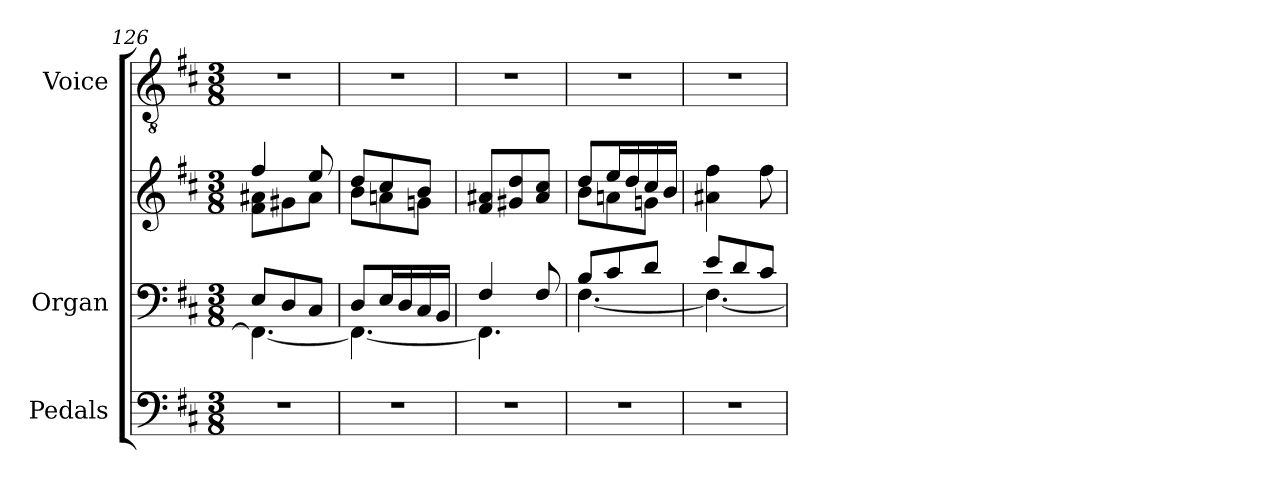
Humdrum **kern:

**kern	**kern	**kern	**kern
*part3	*part2	*part2	*part1
*staff4	*staff3	*staff2	*staff1
*I"Pedals	*I"Organ	*	*I"Voice
*I'Ped.	*I'Org.	*	*I'Voice
*clefF4	*clefF4	*clefG2	*clefGv2
*	*	*	*ITrd7c12
*k[f#c#]	*k[f#c#]	*k[f#c#]	*k[f#c#]
*b:	*b:	*b:	*b:
*M3/8	*M3/8	*M3/8	*M3/8
=126	=126	=126	=126
!LO:N:vis=1	!	!	!LO:N:vis=1
*	*^	*^	*
4.r	8Ei/L	4.FF#i\_<	4ff#i/	8f#i\ 8a#XiL	4.r
.	8Di/	.	.	8g#Xi\	.
.	8C#i/J	.	8eei/	8a#i\J	.
=127	=127	=127	=127	=127	=127
!LO:N:vis=1	!	!	!	!	!LO:N:vis=1
4.r	8Di/L	4.FF#i\_<	8ddi/L	8bi\L	4.r
.	16Ei/L	.	8cc#i/	8ani\	.
.	16Di/	.	.	.	.
.	16C#i/	.	8bi/J	8gni\J	.
.	16BBi/JJ	.	.	.	.
*	*	*	*v	*v	*
=128	=128	=128	=128	=128
!LO:N:vis=1	!	!	!	!LO:N:vis=1
4.r	4F#i/	4.FF#i\]	8f#i/ 8a#XiL	4.r
.	.	.	8g#Xi/ 8ddi	.
.	8F#i/	.	8a#i/ 8cc#iJ	.
!!LO:LB:g=z
=129	=129	=129	=129	=129
!LO:N:vis=1	!	!	!	!LO:N:vis=1
*	*	*	*^	*
4.r	8Bi/L	[<4.F#i\	8ddi/L	8bi\L	4.r
.	8c#i/	.	16eei/L	8ani\	.
.	.	.	16ddi/	.	.
.	8di/J	.	16cc#i/	8gni\J	.
.	.	.	16bi/JJ	.	.
*	*	*	*v	*v	*
=130	=130	=130	=130	=130
!LO:N:vis=1	!	!	!	!LO:N:vis=1
4.r	8ei/L	4.F#i\_<	4a#Xi\ 4ff#i	4.r
.	8di/	.	.	.
.	8c#i/J	.	8ff#i\	.
*	*v	*v	*	*
=	=	=	=
*-	*-	*-	*-
